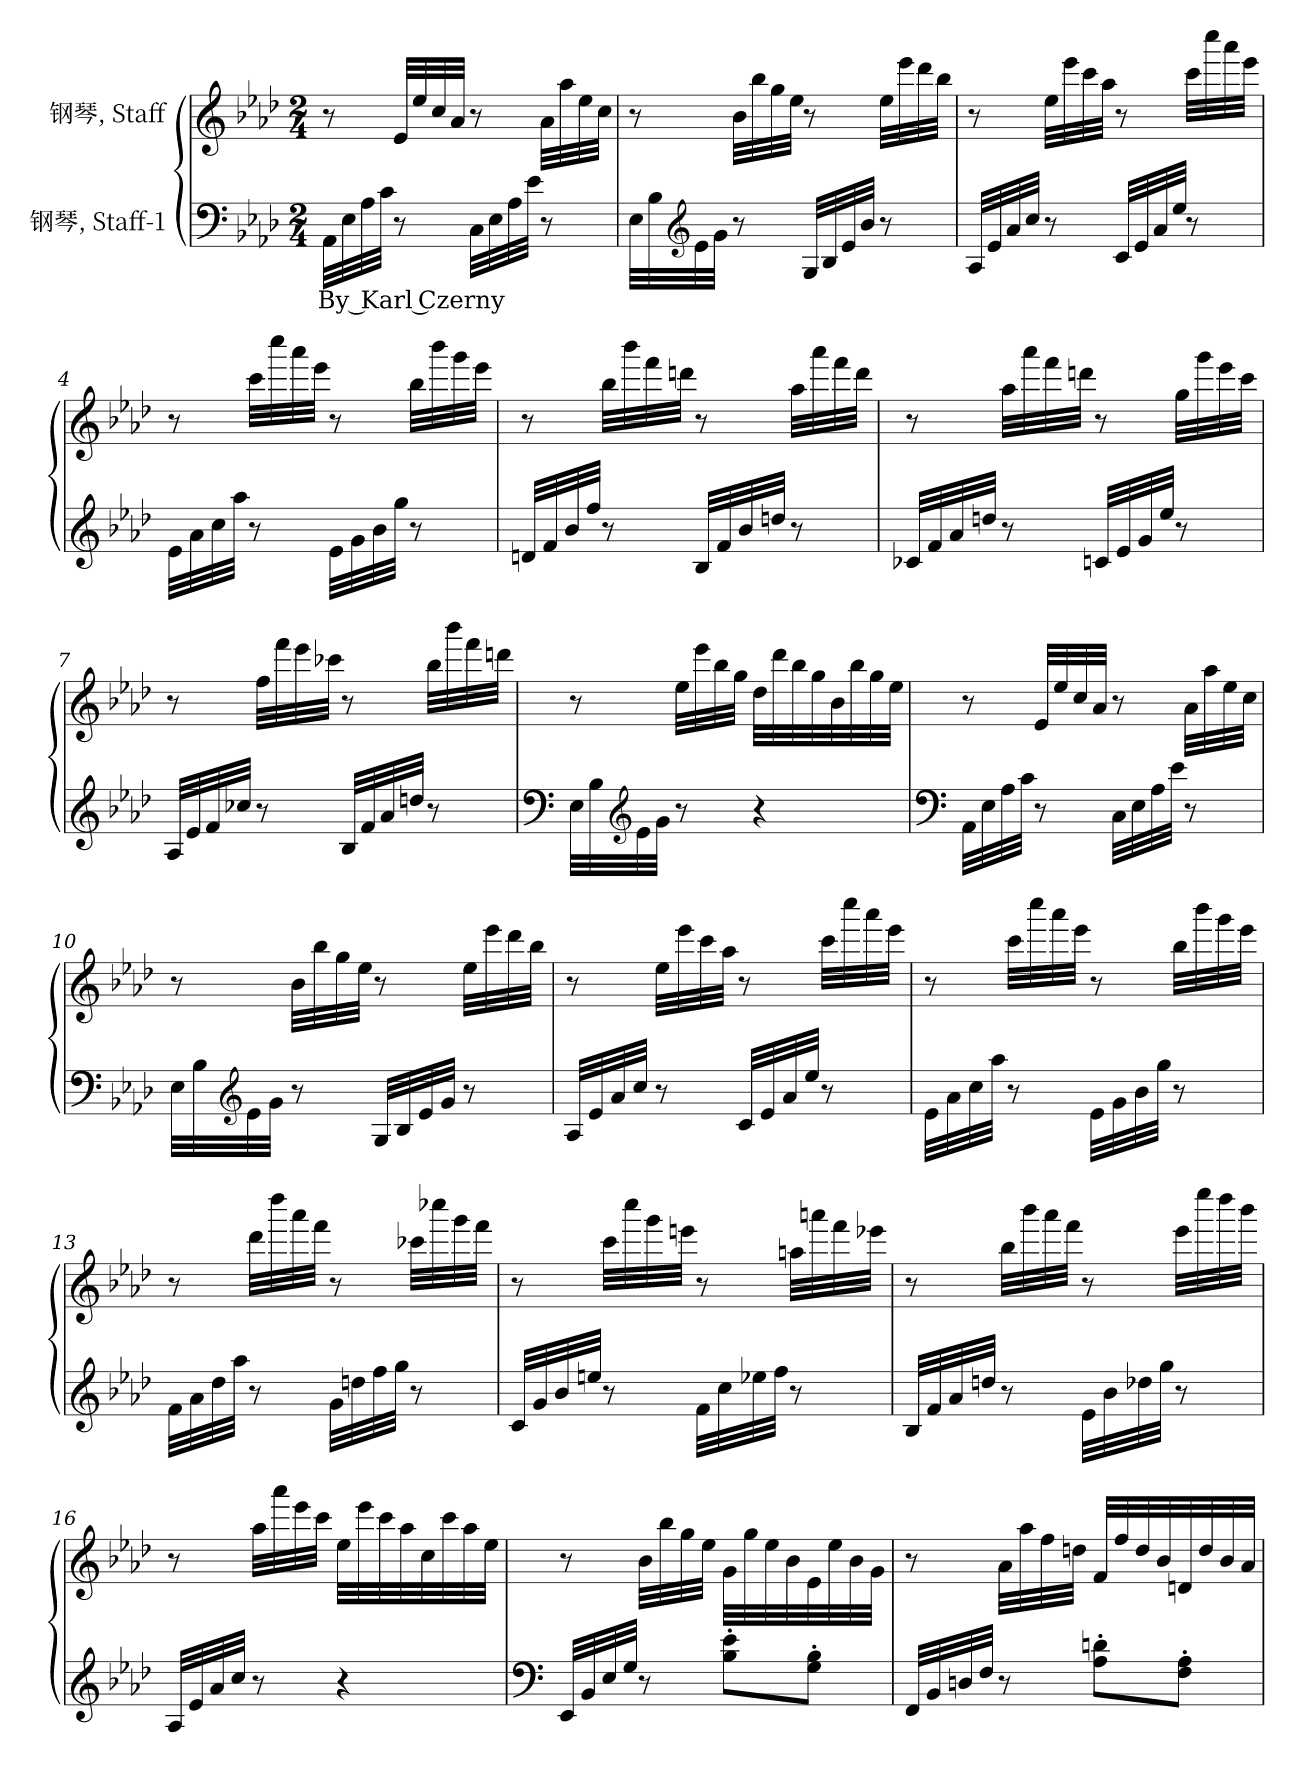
**kern	**text	**kern
*part2	*part2	*part1
*staff2	*staff2	*staff1
*I"钢琴, Staff-1	*	*I"钢琴, Staff
*clefF4	*	*clefG2
*k[b-e-a-d-]	*	*k[b-e-a-d-]
*M2/4	*	*M2/4
*MM98	*	*MM98
=1	=1	=1
32AA-\LLL	By Karl Czerny	8r
32E-\	.	.
32A-\	.	.
32c\JJJ	.	.
8r	.	32e-/LLL
.	.	32ee-/
.	.	32cc/
.	.	32a-/JJJ
32C\LLL	.	8r
32E-\	.	.
32A-\	.	.
32e-\JJJ	.	.
8r	.	32a-\LLL
.	.	32aa-\
.	.	32ee-\
.	.	32cc\JJJ
!!LO:LB:g=z
=2	=2	=2
32E-\LLL	.	8r
32B-\	.	.
*clefG2	*	*
32e-\	.	.
32g\JJJ	.	.
8r	.	32b-\LLL
.	.	32bb-\
.	.	32gg\
.	.	32ee-\JJJ
32G/LLL	.	8r
32B-/	.	.
32e-/	.	.
32b-/JJJ	.	.
8r	.	32ee-\LLL
.	.	32eee-\
.	.	32ddd-\
.	.	32bb-\JJJ
=3	=3	=3
32A-/LLL	.	8r
32e-/	.	.
32a-/	.	.
32cc/JJJ	.	.
8r	.	32ee-\LLL
.	.	32eee-\
.	.	32ccc\
.	.	32aa-\JJJ
32c/LLL	.	8r
32e-/	.	.
32a-/	.	.
32ee-/JJJ	.	.
8r	.	32ccc\LLL
.	.	32cccc\
.	.	32aaa-\
.	.	32eee-\JJJ
!!LO:LB:g=z
=4	=4	=4
32e-\LLL	.	8r
32a-\	.	.
32cc\	.	.
32aa-\JJJ	.	.
8r	.	32ccc\LLL
.	.	32cccc\
.	.	32aaa-\
.	.	32eee-\JJJ
32e-\LLL	.	8r
32g\	.	.
32b-\	.	.
32gg\JJJ	.	.
8r	.	32bb-\LLL
.	.	32bbb-\
.	.	32ggg\
.	.	32eee-\JJJ
=5	=5	=5
32dn/LLL	.	8r
32f/	.	.
32b-/	.	.
32ff/JJJ	.	.
8r	.	32bb-\LLL
.	.	32bbb-\
.	.	32fff\
.	.	32dddn\JJJ
32B-/LLL	.	8r
32f/	.	.
32b-/	.	.
32ddn/JJJ	.	.
8r	.	32aa-\LLL
.	.	32aaa-\
.	.	32fff\
.	.	32ddd\JJJ
!!LO:LB:g=z
=6	=6	=6
32c-X/LLL	.	8r
32f/	.	.
32a-/	.	.
32ddn/JJJ	.	.
8r	.	32aa-\LLL
.	.	32aaa-\
.	.	32fff\
.	.	32dddn\JJJ
32cn/LLL	.	8r
32e-/	.	.
32g/	.	.
32ee-/JJJ	.	.
8r	.	32gg\LLL
.	.	32ggg\
.	.	32eee-\
.	.	32ccc\JJJ
=7	=7	=7
32A-/LLL	.	8r
32e-/	.	.
32f/	.	.
32cc-X/JJJ	.	.
8r	.	32ff\LLL
.	.	32fff\
.	.	32eee-\
.	.	32ccc-X\JJJ
32B-/LLL	.	8r
32f/	.	.
32a-/	.	.
32ddn/JJJ	.	.
8r	.	32bb-\LLL
.	.	32bbb-\
.	.	32fff\
.	.	32dddn\JJJ
!!LO:LB:g=z
=8	=8	=8
*clefF4	*	*
32E-\LLL	.	8r
32B-\	.	.
*clefG2	*	*
32e-\	.	.
32g\JJJ	.	.
8r	.	32ee-\LLL
.	.	32eee-\
.	.	32bb-\
.	.	32gg\JJJ
4r	.	32dd-\LLL
.	.	32ddd-\
.	.	32bb-\
.	.	32gg\
.	.	32b-\
.	.	32bb-\
.	.	32gg\
.	.	32ee-\JJJ
=9	=9	=9
*clefF4	*	*
32AA-\LLL	.	8r
32E-\	.	.
32A-\	.	.
32c\JJJ	.	.
8r	.	32e-/LLL
.	.	32ee-/
.	.	32cc/
.	.	32a-/JJJ
32C\LLL	.	8r
32E-\	.	.
32A-\	.	.
32e-\JJJ	.	.
8r	.	32a-\LLL
.	.	32aa-\
.	.	32ee-\
.	.	32cc\JJJ
!!LO:LB:g=z
=10	=10	=10
32E-\LLL	.	8r
32B-\	.	.
*clefG2	*	*
32e-\	.	.
32g\JJJ	.	.
8r	.	32b-\LLL
.	.	32bb-\
.	.	32gg\
.	.	32ee-\JJJ
32G/LLL	.	8r
32B-/	.	.
32e-/	.	.
32g/JJJ	.	.
8r	.	32ee-\LLL
.	.	32eee-\
.	.	32ddd-\
.	.	32bb-\JJJ
=11	=11	=11
32A-/LLL	.	8r
32e-/	.	.
32a-/	.	.
32cc/JJJ	.	.
8r	.	32ee-\LLL
.	.	32eee-\
.	.	32ccc\
.	.	32aa-\JJJ
32c/LLL	.	8r
32e-/	.	.
32a-/	.	.
32ee-/JJJ	.	.
8r	.	32ccc\LLL
.	.	32cccc\
.	.	32aaa-\
.	.	32eee-\JJJ
!!LO:PB:g=z
=12	=12	=12
32e-\LLL	.	8r
32a-\	.	.
32cc\	.	.
32aa-\JJJ	.	.
8r	.	32ccc\LLL
.	.	32cccc\
.	.	32aaa-\
.	.	32eee-\JJJ
32e-\LLL	.	8r
32g\	.	.
32b-\	.	.
32gg\JJJ	.	.
8r	.	32bb-\LLL
.	.	32bbb-\
.	.	32ggg\
.	.	32eee-\JJJ
=13	=13	=13
32f\LLL	.	8r
32a-\	.	.
32dd-\	.	.
32aa-\JJJ	.	.
8r	.	32ddd-\LLL
.	.	32dddd-\
.	.	32aaa-\
.	.	32fff\JJJ
32g\LLL	.	8r
32ddn\	.	.
32ff\	.	.
32gg\JJJ	.	.
8r	.	32ccc-X\LLL
.	.	32cccc-X\
.	.	32ggg\
.	.	32fff\JJJ
!!LO:LB:g=z
=14	=14	=14
32c/LLL	.	8r
32g/	.	.
32b-/	.	.
32een/JJJ	.	.
8r	.	32ccc\LLL
.	.	32cccc\
.	.	32ggg\
.	.	32eeen\JJJ
32f\LLL	.	8r
32cc\	.	.
32ee-X\	.	.
32ff\JJJ	.	.
8r	.	32aan\LLL
.	.	32aaan\
.	.	32fff\
.	.	32eee-X\JJJ
=15	=15	=15
32B-/LLL	.	8r
32f/	.	.
32a-/	.	.
32ddn/JJJ	.	.
8r	.	32bb-\LLL
.	.	32bbb-\
.	.	32aaa-\
.	.	32fff\JJJ
32e-\LLL	.	8r
32b-\	.	.
32dd-X\	.	.
32gg\JJJ	.	.
8r	.	32eee-\LLL
.	.	32eeee-\
.	.	32dddd-\
.	.	32bbb-\JJJ
!!LO:LB:g=z
=16	=16	=16
32A-/LLL	.	8r
32e-/	.	.
32a-/	.	.
32cc/JJJ	.	.
8r	.	32aa-\LLL
.	.	32aaa-\
.	.	32eee-\
.	.	32ccc\JJJ
4r	.	32ee-\LLL
.	.	32eee-\
.	.	32ccc\
.	.	32aa-\
.	.	32cc\
.	.	32ccc\
.	.	32aa-\
.	.	32ee-\JJJ
=17	=17	=17
*clefF4	*	*
32EE-/LLL	.	8r
32BB-/	.	.
32E-/	.	.
32G/JJJ	.	.
8r	.	32b-\LLL
.	.	32bb-\
.	.	32gg\
.	.	32ee-\JJJ
8B-\' 8e-\'L	.	32g\LLL
.	.	32gg\
.	.	32ee-\
.	.	32b-\
8G\' 8B-\'J	.	32e-\
.	.	32ee-\
.	.	32b-\
.	.	32g\JJJ
!!LO:LB:g=z
=18	=18	=18
32FF/LLL	.	8r
32BB-/	.	.
32Dn/	.	.
32F/JJJ	.	.
8r	.	32a-\LLL
.	.	32aa-\
.	.	32ff\
.	.	32ddn\JJJ
8A-\' 8dn\'L	.	32f/LLL
.	.	32ff/
.	.	32dd/
.	.	32b-/
8F\' 8A-\'J	.	32dn/
.	.	32dd/
.	.	32b-/
.	.	32a-/JJJ
=	=	=
*-	*-	*-
